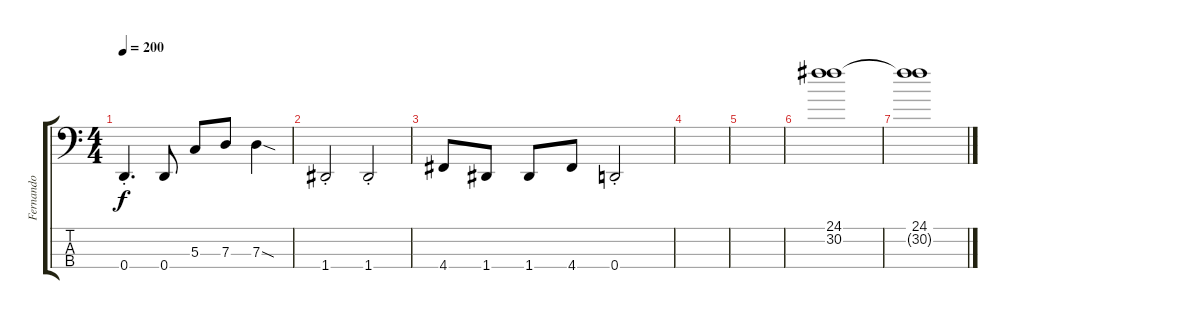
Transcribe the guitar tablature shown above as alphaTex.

\track ("Fernando" "Fernando") {instrument electricbassfinger}
\staff {score tabs}
\tuning (F2 C2 G1 D1) {hide}
\ts (4 4)
\tempo 200
\clef f4
\ks c
0.4{st}.4{d dy f} 0.4.8 5.3.8 7.3.8 7.3{sod}.4 |
1.4{st}.2 1.4{st}.2 |
4.4.8 1.4.8 1.4.8 4.4.8 0.4{st}.2 |
|
|
(24.1 30.2).1{instrument reversecymbal} |
(24.1 30.2{t}).1
